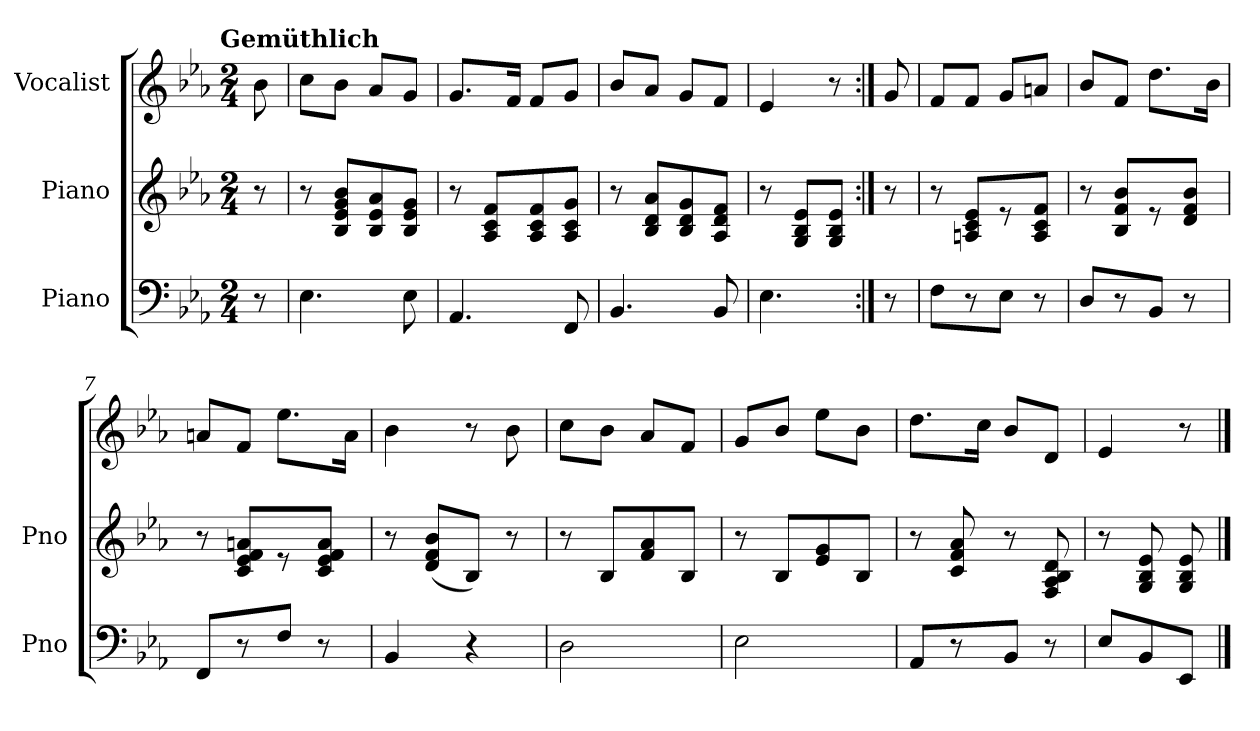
**kern	**kern	**kern
*part3	*part2	*part1
*staff3	*staff2	*staff1
*I"Piano	*I"Piano	*I"Vocalist
*I'Pno	*I'Pno	*
*clefF4	*clefG2	*clefG2
*k[b-e-a-]	*k[b-e-a-]	*k[b-e-a-]
*E-:	*E-:	*E-:
!!LO:TX:omd:t=Gemüthlich
*M2/4	*M2/4	*M2/4
*MM100	*MM100	*MM100
=	=	=
8r	8r	8b-
=1	=1	=1
4.E-	8r	8cc\L
.	8B- 8e- 8g 8b-L	8b-\J
.	8B- 8e- 8a-	8a-/L
8E-	8B- 8e- 8gJ	8g/J
=2	=2	=2
4.AA-	8r	8.g/L
.	8A- 8c 8fL	.
.	.	16f/Jk
.	8A- 8c 8f	8f/L
8FF	8A- 8c 8gJ	8g/J
=3	=3	=3
4.BB-	8r	8b-/L
.	8B- 8d 8a-L	8a-/J
.	8B- 8d 8g	8g/L
8BB-	8A- 8d 8fJ	8f/J
=4	=4	=4
4.E-	8r	4e-
.	8G 8B- 8e-L	.
.	8G 8B- 8e-J	8r
=:|!	=:|!	=:|!
8r	8r	8g
=5	=5	=5
8FL	8r	8f/L
8r	8An 8c 8e-L	8f/J
8E-J	8r	8g/L
8r	8A 8c 8fJ	8an/J
=6	=6	=6
8DL	8r	8b-/L
8r	8B- 8f 8b-L	8f/J
8BB-J	8r	8.dd\L
8r	8d 8f 8b-J	.
.	.	16b-\Jk
=7	=7	=7
8FFL	8r	8an/L
8r	8c 8e- 8f 8anL	8f/J
8FJ	8r	8.ee-\L
8r	8c 8e- 8f 8aJ	.
.	.	16a\Jk
=8	=8	=8
4BB-	8r	4b-
.	(8d 8f 8b-L	.
4r	8B-J)	8r
.	8r	8b-
=9	=9	=9
2D	8r	8cc\L
.	8B-L	8b-\J
.	8f 8a-	8a-/L
.	8B-J	8f/J
=10	=10	=10
2E-	8r	8g/L
.	8B-L	8b-/J
.	8e- 8g	8ee-\L
.	8B-J	8b-\J
=11	=11	=11
8AA-L	8r	8.dd\L
8r	8c 8f 8a-	.
.	.	16cc\Jk
8BB-J	8r	8b-/L
8r	8F 8A- 8B- 8d	8d/J
=12	=12	=12
8E-L	8r	4e-
8BB-	8G 8B- 8e-	.
8EE-J	8G 8B- 8e-	8r
==	==	==
*-	*-	*-
